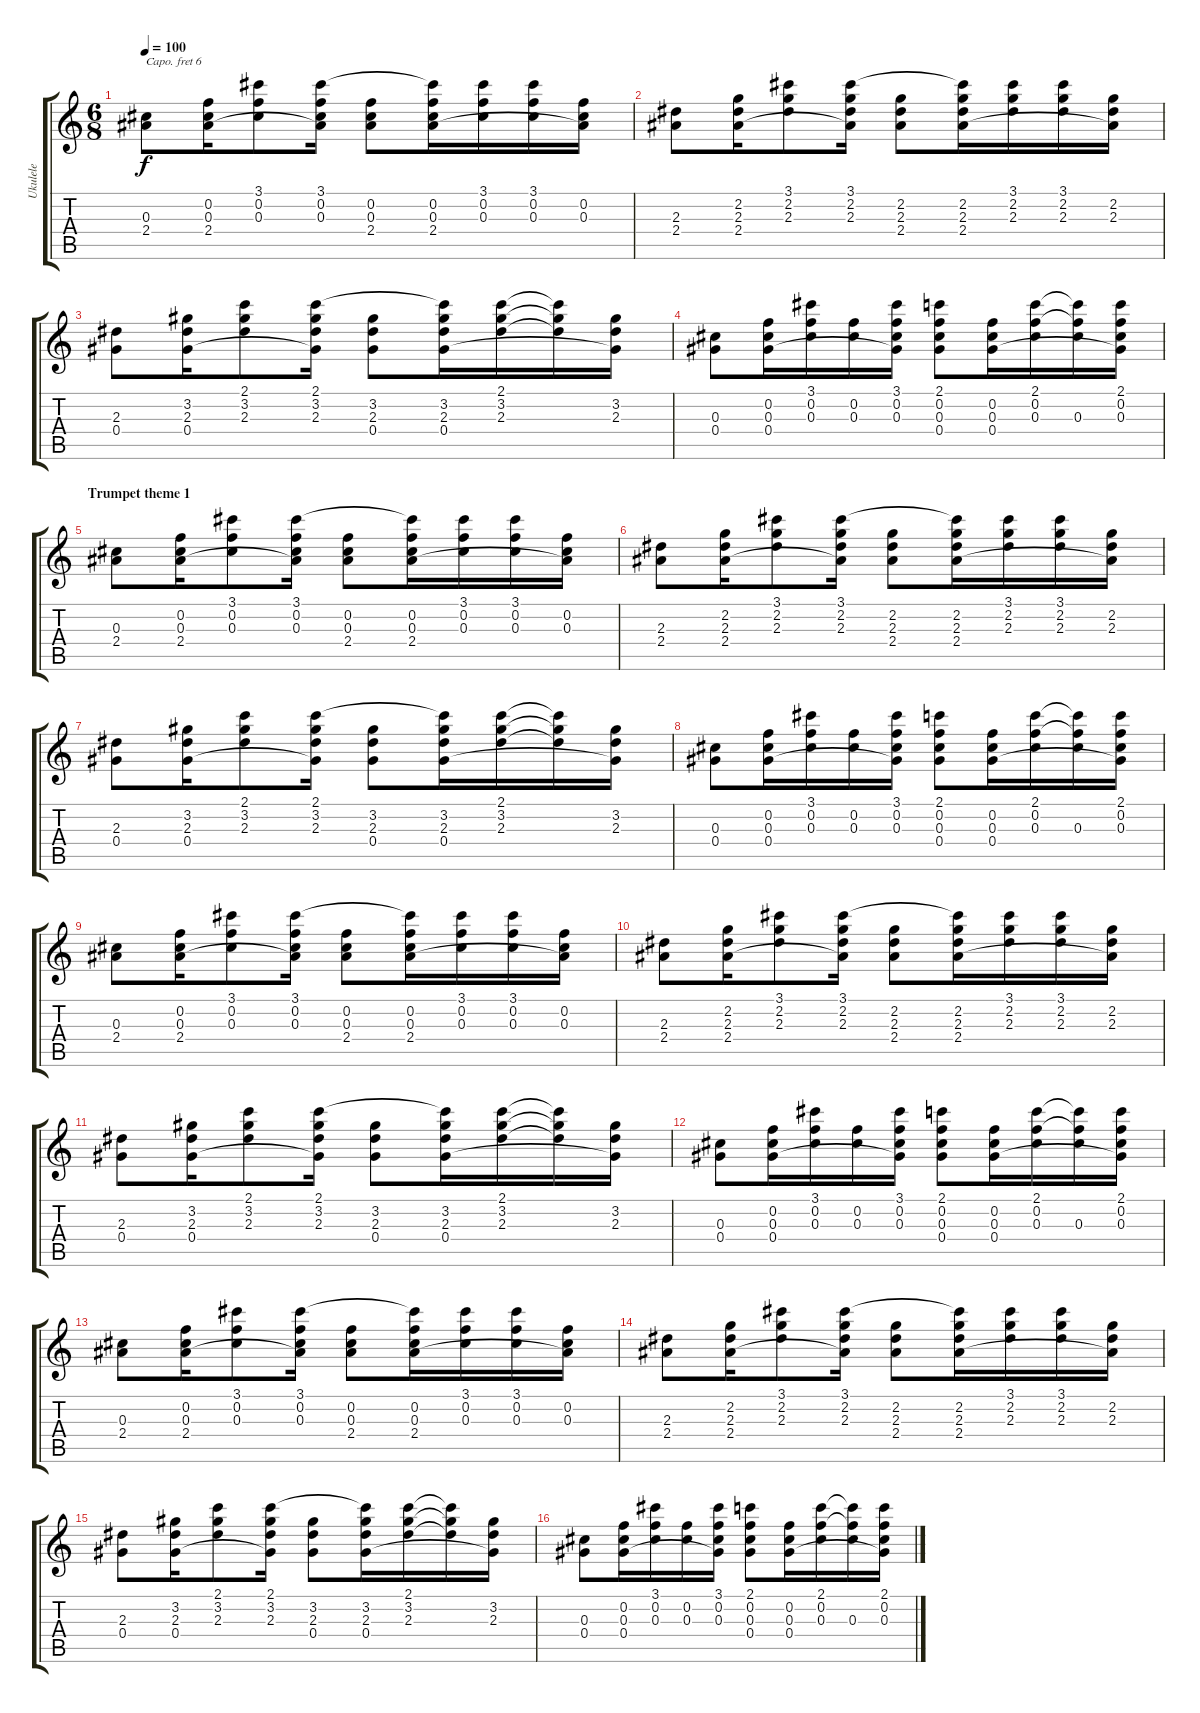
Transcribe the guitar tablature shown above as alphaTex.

\track ("Ukulele" "Ukulele") {instrument acousticguitarnylon}
\staff {score tabs}
\capo 6
\tuning (E4 B3 G3 D3 A2 E2) {hide}
\ts (6 8)
\tempo 100
\clef g2
\ks c
(0.3 2.4).8{dy f} (0.2 0.3 2.4).16 (3.1 0.2 0.3).8 (3.1 0.2 0.3 2.4{t}).16 (0.2 0.3 2.4).8 (3.1{t} 0.2 0.3 2.4).16 (3.1 0.2 0.3).16 (3.1 0.2 0.3).16 (0.2 0.3 2.4{t}).16 |
(2.3 2.4).8 (2.2 2.3 2.4).16 (3.1 2.2 2.3).8 (3.1 2.2 2.3 2.4{t}).16 (2.2 2.3 2.4).8 (3.1{t} 2.2 2.3 2.4).16 (3.1 2.2 2.3).16 (3.1 2.2 2.3).16 (2.2 2.3 2.4{t}).16 |
(2.3 0.4).8 (3.2 2.3 0.4).16 (2.1 3.2 2.3).8 (2.1 3.2 2.3 0.4{t}).16 (3.2 2.3 0.4).8 (2.1{t} 3.2 2.3 0.4).16 (2.1 3.2 2.3).16 (2.1{t} 3.2{t} 2.3{t}).16 (3.2 2.3 0.4{t}).16 |
(0.3 0.4).8 (0.2 0.3 0.4).16 (3.1 0.2 0.3).16 (0.2 0.3).16 (3.1 0.2 0.3 0.4{t}).16 (2.1 0.2 0.3 0.4).8 (0.2 0.3 0.4).16 (2.1 0.2 0.3).16 (2.1{t} 0.2{t} 0.3).16 (2.1 0.2 0.3 0.4{t}).16 |
\section ("" "Trumpet theme 1")
(0.3 2.4).8 (0.2 0.3 2.4).16 (3.1 0.2 0.3).8 (3.1 0.2 0.3 2.4{t}).16 (0.2 0.3 2.4).8 (3.1{t} 0.2 0.3 2.4).16 (3.1 0.2 0.3).16 (3.1 0.2 0.3).16 (0.2 0.3 2.4{t}).16 |
(2.3 2.4).8 (2.2 2.3 2.4).16 (3.1 2.2 2.3).8 (3.1 2.2 2.3 2.4{t}).16 (2.2 2.3 2.4).8 (3.1{t} 2.2 2.3 2.4).16 (3.1 2.2 2.3).16 (3.1 2.2 2.3).16 (2.2 2.3 2.4{t}).16 |
(2.3 0.4).8 (3.2 2.3 0.4).16 (2.1 3.2 2.3).8 (2.1 3.2 2.3 0.4{t}).16 (3.2 2.3 0.4).8 (2.1{t} 3.2 2.3 0.4).16 (2.1 3.2 2.3).16 (2.1{t} 3.2{t} 2.3{t}).16 (3.2 2.3 0.4{t}).16 |
(0.3 0.4).8 (0.2 0.3 0.4).16 (3.1 0.2 0.3).16 (0.2 0.3).16 (3.1 0.2 0.3 0.4{t}).16 (2.1 0.2 0.3 0.4).8 (0.2 0.3 0.4).16 (2.1 0.2 0.3).16 (2.1{t} 0.2{t} 0.3).16 (2.1 0.2 0.3 0.4{t}).16 |
(0.3 2.4).8 (0.2 0.3 2.4).16 (3.1 0.2 0.3).8 (3.1 0.2 0.3 2.4{t}).16 (0.2 0.3 2.4).8 (3.1{t} 0.2 0.3 2.4).16 (3.1 0.2 0.3).16 (3.1 0.2 0.3).16 (0.2 0.3 2.4{t}).16 |
(2.3 2.4).8 (2.2 2.3 2.4).16 (3.1 2.2 2.3).8 (3.1 2.2 2.3 2.4{t}).16 (2.2 2.3 2.4).8 (3.1{t} 2.2 2.3 2.4).16 (3.1 2.2 2.3).16 (3.1 2.2 2.3).16 (2.2 2.3 2.4{t}).16 |
(2.3 0.4).8 (3.2 2.3 0.4).16 (2.1 3.2 2.3).8 (2.1 3.2 2.3 0.4{t}).16 (3.2 2.3 0.4).8 (2.1{t} 3.2 2.3 0.4).16 (2.1 3.2 2.3).16 (2.1{t} 3.2{t} 2.3{t}).16 (3.2 2.3 0.4{t}).16 |
(0.3 0.4).8 (0.2 0.3 0.4).16 (3.1 0.2 0.3).16 (0.2 0.3).16 (3.1 0.2 0.3 0.4{t}).16 (2.1 0.2 0.3 0.4).8 (0.2 0.3 0.4).16 (2.1 0.2 0.3).16 (2.1{t} 0.2{t} 0.3).16 (2.1 0.2 0.3 0.4{t}).16 |
(0.3 2.4).8 (0.2 0.3 2.4).16 (3.1 0.2 0.3).8 (3.1 0.2 0.3 2.4{t}).16 (0.2 0.3 2.4).8 (3.1{t} 0.2 0.3 2.4).16 (3.1 0.2 0.3).16 (3.1 0.2 0.3).16 (0.2 0.3 2.4{t}).16 |
(2.3 2.4).8 (2.2 2.3 2.4).16 (3.1 2.2 2.3).8 (3.1 2.2 2.3 2.4{t}).16 (2.2 2.3 2.4).8 (3.1{t} 2.2 2.3 2.4).16 (3.1 2.2 2.3).16 (3.1 2.2 2.3).16 (2.2 2.3 2.4{t}).16 |
(2.3 0.4).8 (3.2 2.3 0.4).16 (2.1 3.2 2.3).8 (2.1 3.2 2.3 0.4{t}).16 (3.2 2.3 0.4).8 (2.1{t} 3.2 2.3 0.4).16 (2.1 3.2 2.3).16 (2.1{t} 3.2{t} 2.3{t}).16 (3.2 2.3 0.4{t}).16 |
(0.3 0.4).8 (0.2 0.3 0.4).16 (3.1 0.2 0.3).16 (0.2 0.3).16 (3.1 0.2 0.3 0.4{t}).16 (2.1 0.2 0.3 0.4).8 (0.2 0.3 0.4).16 (2.1 0.2 0.3).16 (2.1{t} 0.2{t} 0.3).16 (2.1 0.2 0.3 0.4{t}).16
